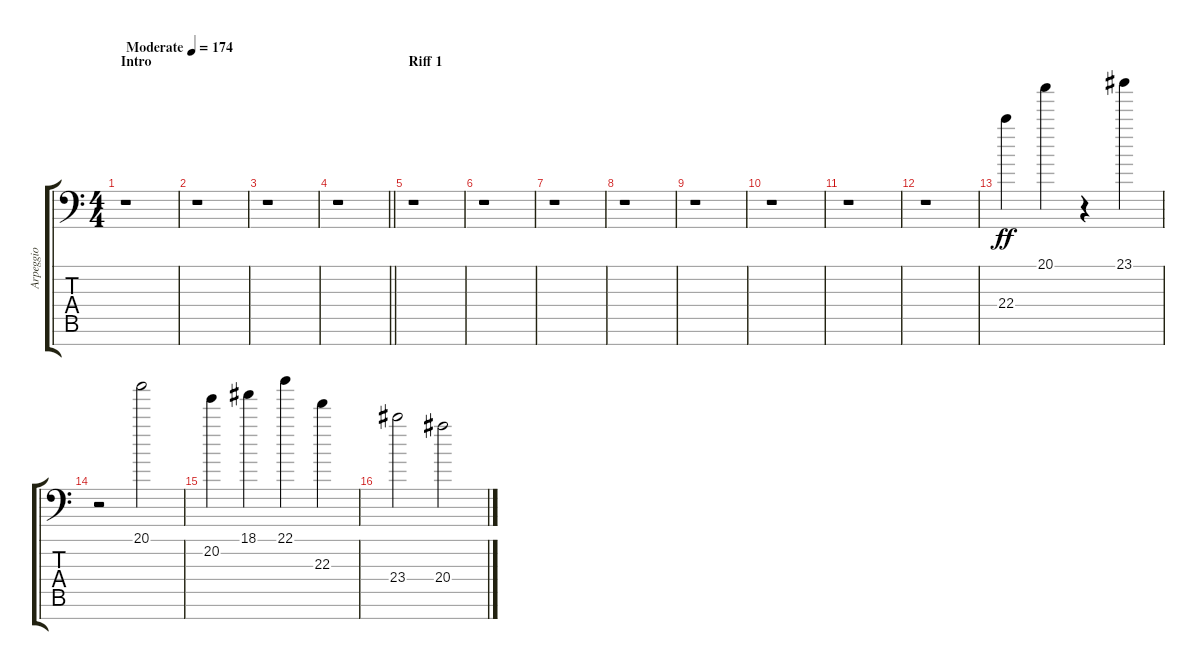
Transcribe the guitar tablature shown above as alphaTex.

\track ("Arpeggio" "Arpeggio") {instrument synthbass1}
\staff {score tabs}
\tuning (E4 B3 G3 D3 A2 E2 C-1) {hide}
\ts (4 4)
\section ("" "Intro")
\tempo (174 "Moderate")
\clef f4
\ks c
r.1{dy ff instrument synthbass1} |
r.1 |
r.1 |
\barLineRight lightlight
r.1 |
\section ("" "Riff 1")
r.1 |
r.1 |
r.1 |
r.1 |
r.1 |
r.1 |
r.1 |
r.1 |
22.4.4 20.1.4 r.4 23.1.4 |
r.2 20.1.2 |
20.2.4 18.1.4 22.1.4 22.3.4 |
23.4.2 20.4.2
